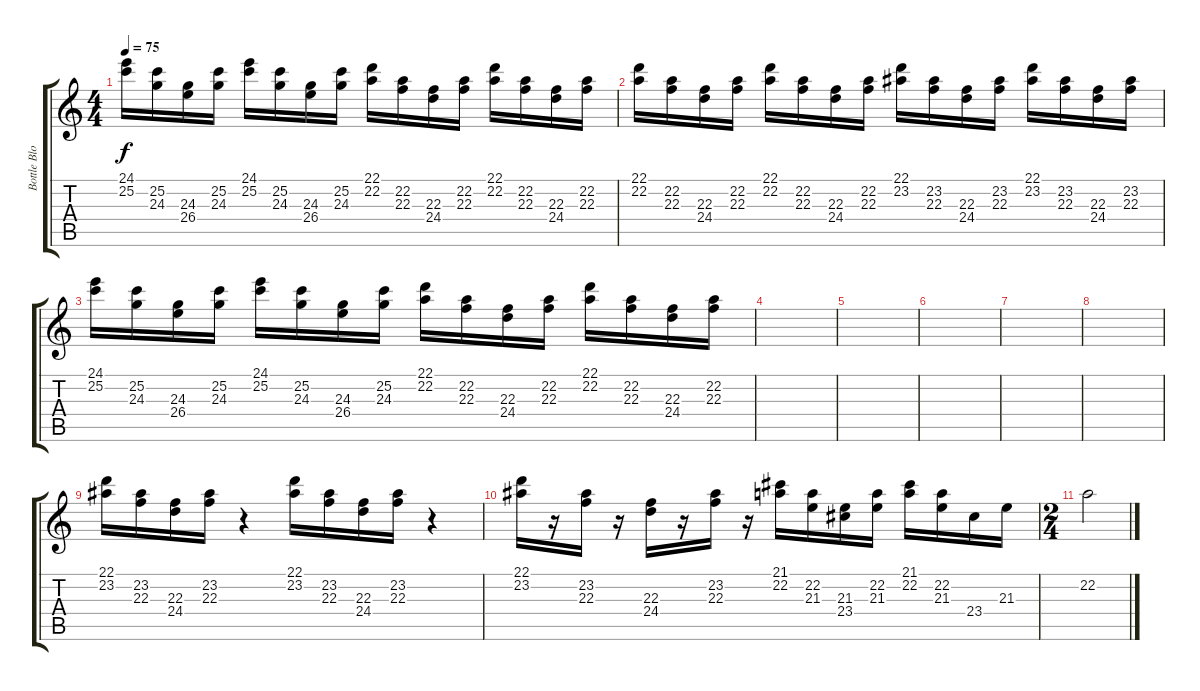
\track ("Bottle Blow" "Bottle Blo") {instrument blownbottle}
\staff {score tabs}
\tuning (E4 B3 G3 D3 A2 E2) {hide}
\ts (4 4)
\tempo 75
\clef g2
\ks c
(24.1 25.2).16{dy f} (25.2 24.3).16 (24.3 26.4).16 (25.2 24.3).16 (24.1 25.2).16 (25.2 24.3).16 (24.3 26.4).16 (25.2 24.3).16 (22.1 22.2).16 (22.2 22.3).16 (22.3 24.4).16 (22.2 22.3).16 (22.1 22.2).16 (22.2 22.3).16 (22.3 24.4).16 (22.2 22.3).16 |
(22.1 22.2).16 (22.2 22.3).16 (22.3 24.4).16 (22.2 22.3).16 (22.1 22.2).16 (22.2 22.3).16 (22.3 24.4).16 (22.2 22.3).16 (22.1 23.2).16 (23.2 22.3).16 (22.3 24.4).16 (23.2 22.3).16 (22.1 23.2).16 (23.2 22.3).16 (22.3 24.4).16 (23.2 22.3).16 |
(24.1 25.2).16 (25.2 24.3).16 (24.3 26.4).16 (25.2 24.3).16 (24.1 25.2).16 (25.2 24.3).16 (24.3 26.4).16 (25.2 24.3).16 (22.1 22.2).16 (22.2 22.3).16 (22.3 24.4).16 (22.2 22.3).16 (22.1 22.2).16 (22.2 22.3).16 (22.3 24.4).16 (22.2 22.3).16 |
|
|
|
|
|
(22.1 23.2).16 (23.2 22.3).16 (22.3 24.4).16 (23.2 22.3).16 r.4 (22.1 23.2).16 (23.2 22.3).16 (22.3 24.4).16 (23.2 22.3).16 r.4 |
(22.1 23.2).16 r.16 (23.2 22.3).16 r.16 (22.3 24.4).16 r.16 (23.2 22.3).16 r.16 (21.1 22.2).16 (22.2 21.3).16 (21.3 23.4).16 (22.2 21.3).16 (21.1 22.2).16 (22.2 21.3).16 23.4.16 21.3.16 |
\ts (2 4)
22.2.2
